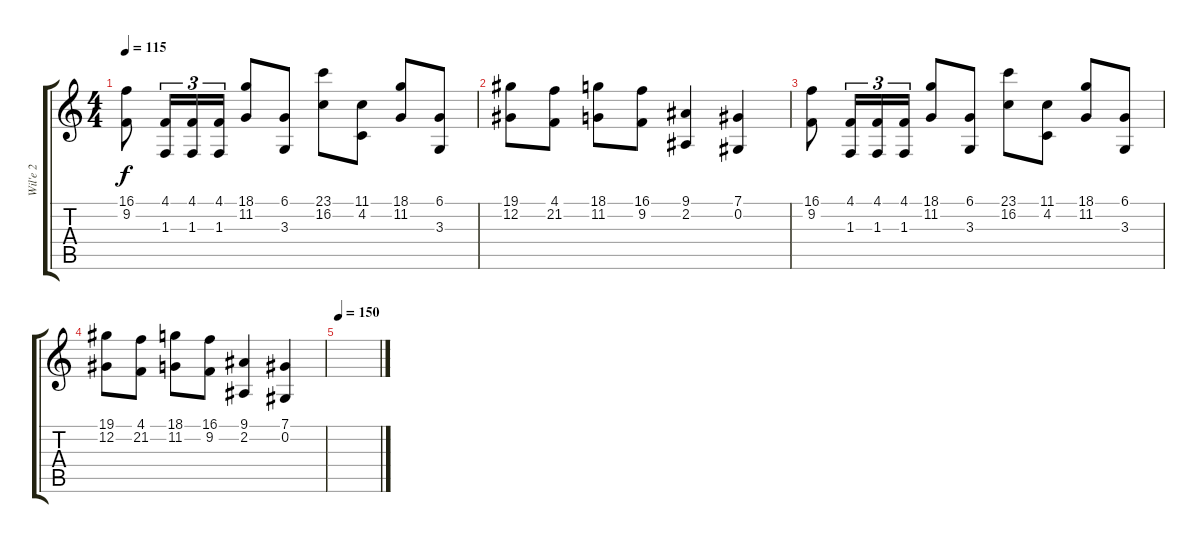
\track ("Wil'e 2" "Wil'e 2") {instrument dulcimer}
\staff {score tabs}
\tuning (Db4 Ab3 E3 B2 Gb2 B1) {hide}
\ts (4 4)
\tempo 115
\clef g2
\ks c
(16.1 9.2).8{dy f} (4.1 1.3).16{tu (3 2)} (4.1 1.3).16{tu (3 2)} (4.1 1.3).16{tu (3 2)} (18.1 11.2).8 (6.1 3.3).8 (23.1 16.2).8 (11.1 4.2).8 (18.1 11.2).8 (6.1 3.3).8 |
(19.1 12.2).8 (4.1 21.2).8 (18.1 11.2).8 (16.1 9.2).8 (9.1 2.2).4 (7.1 0.2).4 |
(16.1 9.2).8 (4.1 1.3).16{tu (3 2)} (4.1 1.3).16{tu (3 2)} (4.1 1.3).16{tu (3 2)} (18.1 11.2).8 (6.1 3.3).8 (23.1 16.2).8 (11.1 4.2).8 (18.1 11.2).8 (6.1 3.3).8 |
(19.1 12.2).8 (4.1 21.2).8 (18.1 11.2).8 (16.1 9.2).8 (9.1 2.2).4 (7.1 0.2).4 |
\tempo 150
